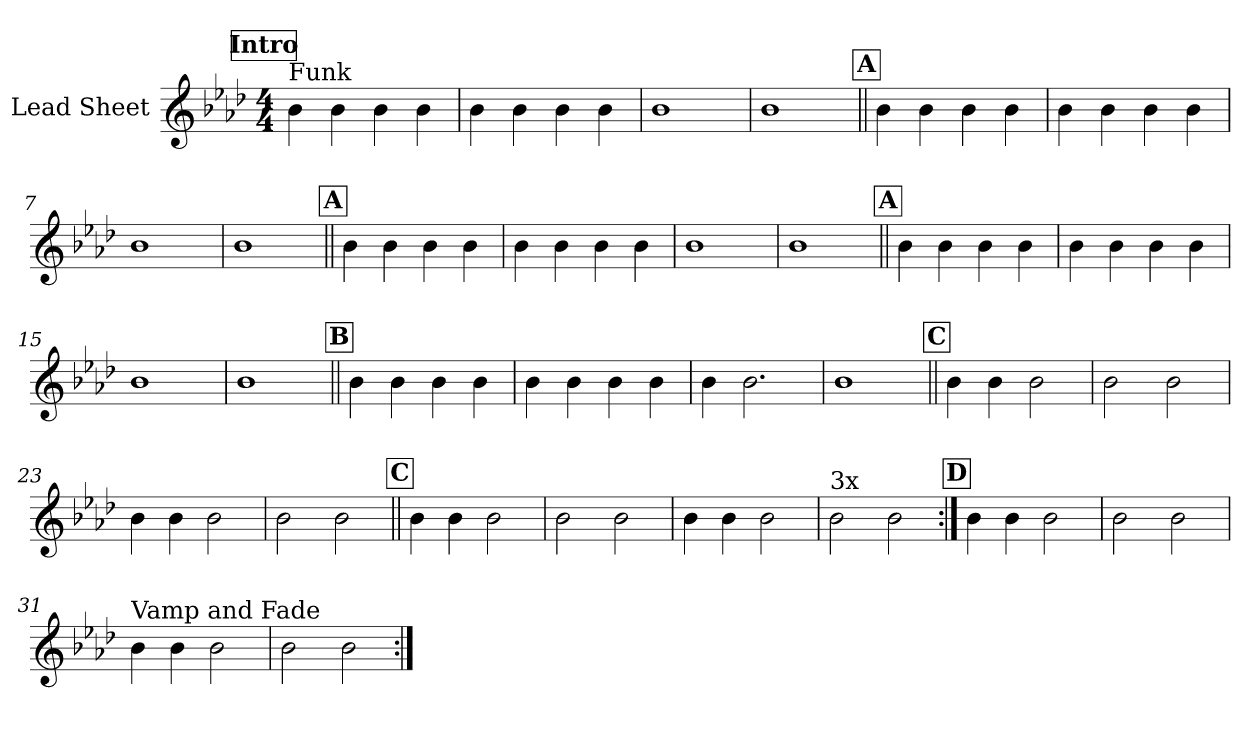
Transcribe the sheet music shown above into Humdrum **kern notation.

**kern
*part1
*staff1
*I"Lead Sheet
*clefG2
*k[b-e-a-d-]
*A-:
*M4/4
*MM75
!!LO:REH:place=s1:a:fs=14:t=Intro
=1
!LO:TX:a:t=Funk
4b-\
4b-\
4b-\
4b-\
=2
4b-\
4b-\
4b-\
4b-\
=3
1b-
=4
1b-
!!LO:LB:g=z
!!LO:REH:place=s1:a:fs=14:t=A
=5||
4b-\
4b-\
4b-\
4b-\
=6
4b-\
4b-\
4b-\
4b-\
!!LO:LB:g=z
=7
1b-
=8
1b-
!!LO:REH:place=s1:a:fs=14:t=A
=9||
4b-\
4b-\
4b-\
4b-\
!!LO:LB:g=z
=10
4b-\
4b-\
4b-\
4b-\
=11
1b-
=12
1b-
!!LO:LB:g=z
!!LO:REH:place=s1:a:fs=14:t=A
=13||
4b-\
4b-\
4b-\
4b-\
=14
4b-\
4b-\
4b-\
4b-\
!!LO:LB:g=z
=15
1b-
=16
1b-
!!LO:REH:place=s1:a:fs=14:t=B
=17||
4b-\
4b-\
4b-\
4b-\
!!LO:LB:g=z
=18
4b-\
4b-\
4b-\
4b-\
=19
4b-\
2.b-\
=20
1b-
!!LO:LB:g=z
!!LO:REH:place=s1:a:fs=14:t=C
=21||
4b-\
4b-\
2b-\
=22
2b-\
2b-\
=23
4b-\
4b-\
2b-\
=24
2b-\
2b-\
!!LO:LB:g=z
!!LO:REH:place=s1:a:fs=14:t=C
=25||
4b-\
4b-\
2b-\
=26
2b-\
2b-\
=27
4b-\
4b-\
2b-\
=28
!LO:TX:a:t=3x
2b-\
2b-\
!!LO:LB:g=z
!!LO:REH:place=s1:a:fs=14:t=D
=29:|!
4b-\
4b-\
2b-\
=30
2b-\
2b-\
=31
!LO:TX:a:t=Vamp and Fade
4b-\
4b-\
2b-\
=32
2b-\
2b-\
=:|!
*-
